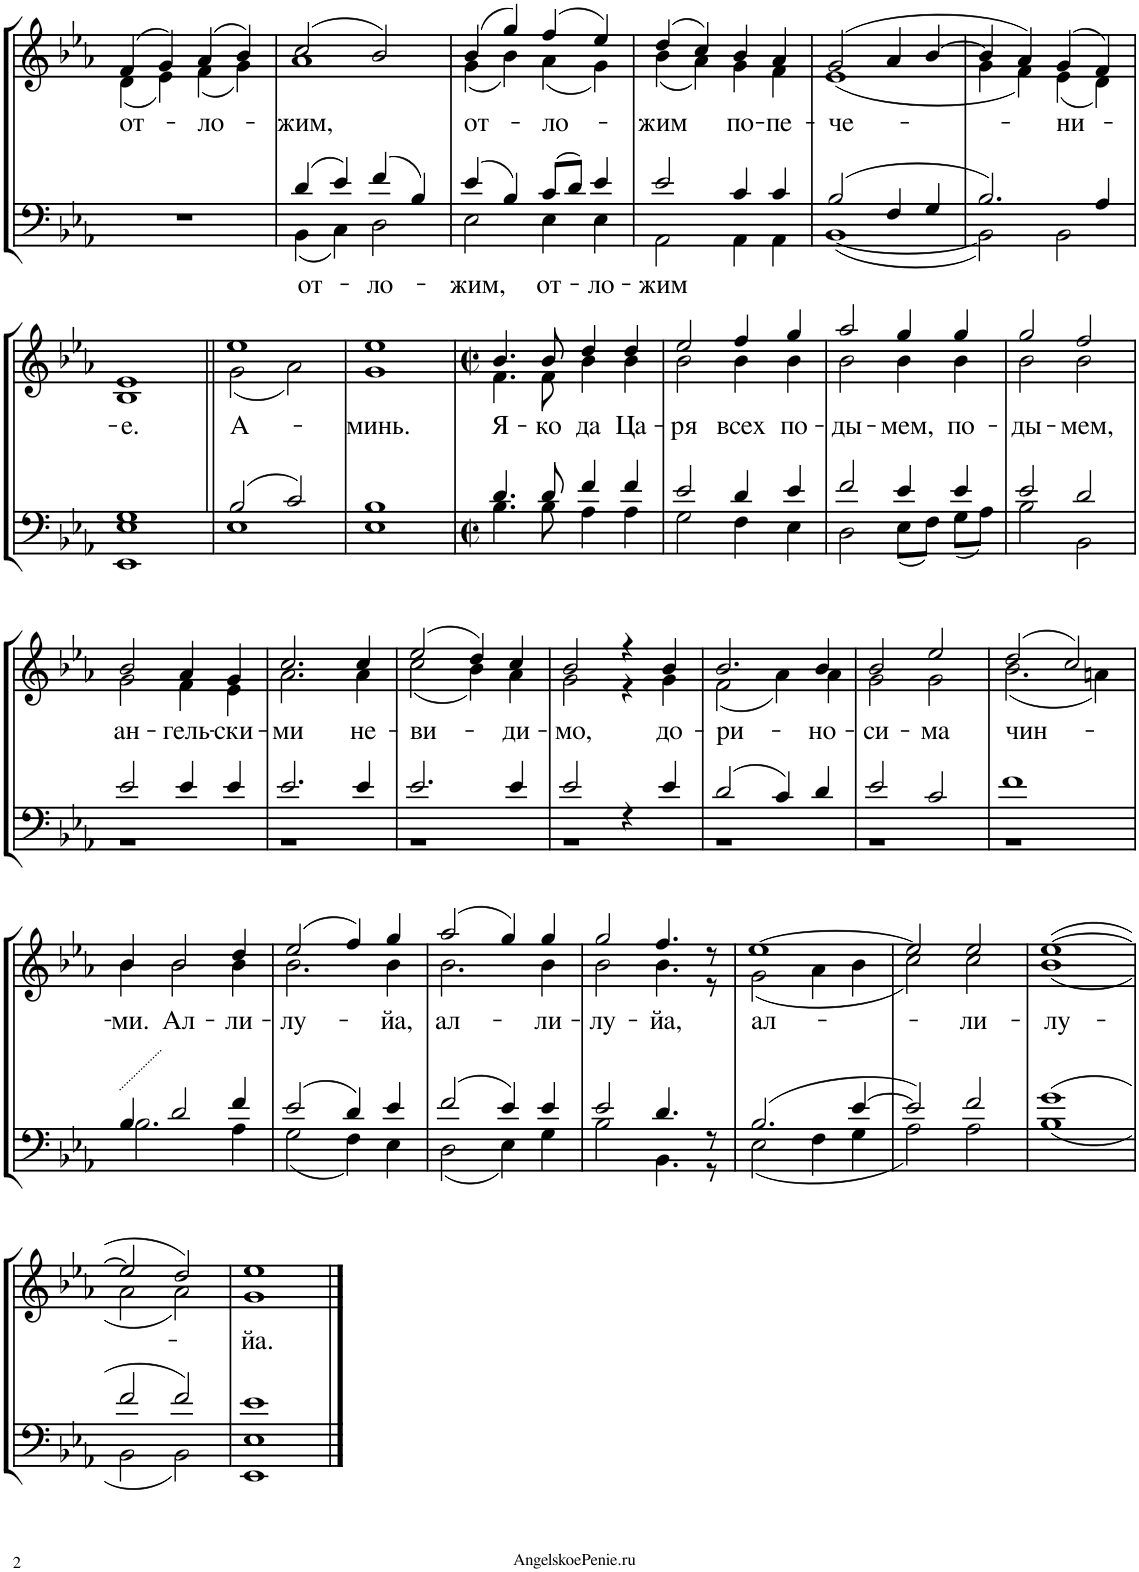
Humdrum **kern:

**kern	**text	**kern	**text
*part1	*part1	*part1	*part1
*staff2	*staff2	*staff1	*staff1
*I"Piano	*	*	*
*I'Pno.	*	*	*
!!LO:PB:g=z
*clefF4	*	*clefG2	*
*k[b-e-a-]	*	*k[b-e-a-]	*
*M4/4	*	*M4/4	*
*met(c)	*	*met(c)	*
=25	=25	=25	=25
*	*	*^	*
!	!	!	!	!LO:LY:b
1r	.	(4f/	(4d\	от-
.	.	4g/)	4e-\)	.
!	!	!	!	!LO:LY:b
.	.	(4a-/	(4f\	-ло-
.	.	4b-/)	4g\)	.
=26	=26	=26	=26	=26
*^	*	*	*	*
!	!	!LO:LY:b	!	!	!LO:LY:b
4d/	4BB-\	от-	(2cc/	1a-	-жим,
4e-/	4C\	.	.	.	.
!	!	!LO:LY:b	!	!	!
4f/	2D\	-ло-	2b-/)	.	.
4B-/	.	.	.	.	.
=27	=27	=27	=27	=27	=27
!	!	!LO:LY:b	!	!	!LO:LY:b
4e-/	2E-\	-жим,	(4b-/	(4g\	от-
4B-/	.	.	4gg/)	4b-\)	.
!	!	!LO:LY:b	!	!	!LO:LY:b
8c/L	4E-\	от-	(4ff/	(4a-\	-ло-
8d/J	.	.	.	.	.
!	!	!LO:LY:b	!	!	!
4e-/	4E-\	-ло-	4ee-/)	4g\)	.
=28	=28	=28	=28	=28	=28
!	!	!LO:LY:b	!	!	!LO:LY:b
2e-/	2AA-\	-жим	(4dd/	(4b-\	-жим
.	.	.	4cc/)	4a-\)	.
!	!	!	!	!	!LO:LY:b
4c/	4AA-\	.	4b-/	4g\	по-
!	!	!	!	!	!LO:LY:b
4c/	4AA-\	.	4a-/	4f\	-пе-
=29	=29	=29	=29	=29	=29
!	!	!	!	!	!LO:LY:b
2B-/	[1BB-	.	(2g/	(1e-	-че-
4F/	.	.	4a-/	.	.
4G/	.	.	[4b-/	.	.
=30	=30	=30	=30	=30	=30
2.B-/	2BB-\]	.	4b-/]	4g\	.
.	.	.	4a-/)	4f\)	.
!	!	!	!	!	!LO:LY:b
.	2BB-\	.	(4g/	(4e-\	-ни-
4A-/	.	.	4f/)	4d\)	.
!!LO:LB:g=z	!!
=31	=31	=31	=31	=31	=31
!	!	!	!	!	!LO:LY:b
1G	1EE- 1E-	.	1e-	1B-	-е.
=32||	=32||	=32||	=32||	=32||	=32||
!	!	!	!	!	!LO:LY:b
2B-/	1E-	.	1ee-	(2g\	А-
2c/	.	.	.	2a-\)	.
=33	=33	=33	=33	=33	=33
!	!	!	!	!	!LO:LY:b
1B-	1E-	.	1ee-	1g	-минь.
=34	=34	=34	=34	=34	=34
*M2/2	*	*	*M2/2	*	*
*met(c|)	*	*	*met(c|)	*	*
!	!	!	!	!	!LO:LY:b
4.d/	4.B-\	.	4.b-/	4.f\	Я-
!	!	!	!	!	!LO:LY:b
8d/	8B-\	.	8b-/	8f\	-ко
!	!	!	!	!	!LO:LY:b
4f/	4A-\	.	4dd/	4b-\	да
!	!	!	!	!	!LO:LY:b
4f/	4A-\	.	4dd/	4b-\	Ца-
=35	=35	=35	=35	=35	=35
!	!	!	!	!	!LO:LY:b
2e-/	2G\	.	2ee-/	2b-\	-ря
!	!	!	!	!	!LO:LY:b
4d/	4F\	.	4ff/	4b-\	всех
!	!	!	!	!	!LO:LY:b
4e-/	4E-\	.	4gg/	4b-\	по-
=36	=36	=36	=36	=36	=36
!	!	!	!	!	!LO:LY:b
2f/	2D\	.	2aa-/	2b-\	-ды-
!	!	!	!	!	!LO:LY:b
4e-/	8E-\L	.	4gg/	4b-\	-мем,
.	8F\J	.	.	.	.
!	!	!	!	!	!LO:LY:b
4e-/	8G\L	.	4gg/	4b-\	по-
.	8A-\J	.	.	.	.
=37	=37	=37	=37	=37	=37
!	!	!	!	!	!LO:LY:b
2e-/	2B-\	.	2gg/	2b-\	-ды-
!	!	!	!	!	!LO:LY:b
2d/	2BB-\	.	2ff/	2b-\	-мем,
!!LO:LB:g=z	!!
=38	=38	=38	=38	=38	=38
!	!	!	!	!	!LO:LY:b
2e-/	1r	.	2b-/	2g\	ан-
!	!	!	!	!	!LO:LY:b
4e-/	.	.	4a-/	4f\	-гель-
!	!	!	!	!	!LO:LY:b
4e-/	.	.	4g/	4e-\	-ски-
=39	=39	=39	=39	=39	=39
!	!	!	!	!	!LO:LY:b
2.e-/	1r	.	2.cc/	2.a-\	-ми
!	!	!	!	!	!LO:LY:b
4e-/	.	.	4cc/	4a-\	не-
=40	=40	=40	=40	=40	=40
!	!	!	!	!	!LO:LY:b
2.e-/	1r	.	(2ee-/	(2cc\	-ви-
.	.	.	4dd/)	4b-\)	.
!	!	!	!	!	!LO:LY:b
4e-/	.	.	4cc/	4a-\	-ди-
=41	=41	=41	=41	=41	=41
!	!	!	!	!	!LO:LY:b
2e-/	1r	.	2b-/	2g\	-мо,
4r	.	.	4r	4r	.
!	!	!	!	!	!LO:LY:b
4e-/	.	.	4b-/	4g\	до-
=42	=42	=42	=42	=42	=42
!	!	!	!	!	!LO:LY:b
2d/	1r	.	2.b-/	(2f\	-ри-
4c/	.	.	.	4a-\)	.
!	!	!	!	!	!LO:LY:b
4d/	.	.	4b-/	4a-\	-но-
=43	=43	=43	=43	=43	=43
!	!	!	!	!	!LO:LY:b
2e-/	1r	.	2b-/	2g\	-си-
!	!	!	!	!	!LO:LY:b
2c/	.	.	2ee-/	2g\	-ма
=44	=44	=44	=44	=44	=44
!	!	!	!	!	!LO:LY:b
1f	1r	.	(2dd/	(2.b-\	чин-
.	.	.	2cc/)	.	.
.	.	.	.	4an\)	.
!!LO:LB:g=z	!!
=45	=45	=45	=45	=45	=45
!	!	!	!	!	!LO:LY:b
4B-/	2.B-\	.	4b-/	4b-\	-ми.
!	!	!	!	!	!LO:LY:b
2d/	.	.	2b-/	2b-\	Ал-
!	!	!	!	!	!LO:LY:b
4f/	4A-\	.	4dd/	4b-\	-ли-
=46	=46	=46	=46	=46	=46
!	!	!	!	!	!LO:LY:b
2e-/	2G\	.	(2ee-/	2.b-\	-лу-
4d/	4F\	.	4ff/)	.	.
!	!	!	!	!	!LO:LY:b
4e-/	4E-\	.	4gg/	4b-\	-йа,
=47	=47	=47	=47	=47	=47
!	!	!	!	!	!LO:LY:b
2f/	2D\	.	(2aa-/	2.b-\	ал-
4e-/	4E-\	.	4gg/)	.	.
!	!	!	!	!	!LO:LY:b
4e-/	4G\	.	4gg/	4b-\	-ли-
=48	=48	=48	=48	=48	=48
!	!	!	!	!	!LO:LY:b
2e-/	2B-\	.	2gg/	2b-\	-лу-
!	!	!	!	!	!LO:LY:b
4.d/	4.BB-\	.	4.ff/	4.b-\	-йа,
8r	8r	.	8r	8r	.
=49	=49	=49	=49	=49	=49
!	!	!	!	!	!LO:LY:b
2.B-/	2E-\	.	[1ee-	(2g\	ал-
.	4F\	.	.	4a-\	.
[4e-/	4G\	.	.	4b-\	.
=50	=50	=50	=50	=50	=50
2e-/]	2A-\	.	2ee-/]	2cc\)	.
!	!	!	!	!	!LO:LY:b
2f/	2A-\	.	2ee-/	2cc\	-ли-
=51	=51	=51	=51	=51	=51
!	!	!	!	!	!LO:LY:b
1g	1B-	.	([1ee-	(1b-	-лу-
!!LO:LB:g=z	!!
=52	=52	=52	=52	=52	=52
2f/	2BB-\	.	2ee-/]	2a-\	.
2f/	2BB-\	.	2dd/)	2a-\)	.
=53	=53	=53	=53	=53	=53
!	!	!	!	!	!LO:LY:b
1e-	1EE- 1E-	.	1ee-	1g	-йа.
*v	*v	*	*	*	*
*	*	*v	*v	*
==	==	==	==
*-	*-	*-	*-
